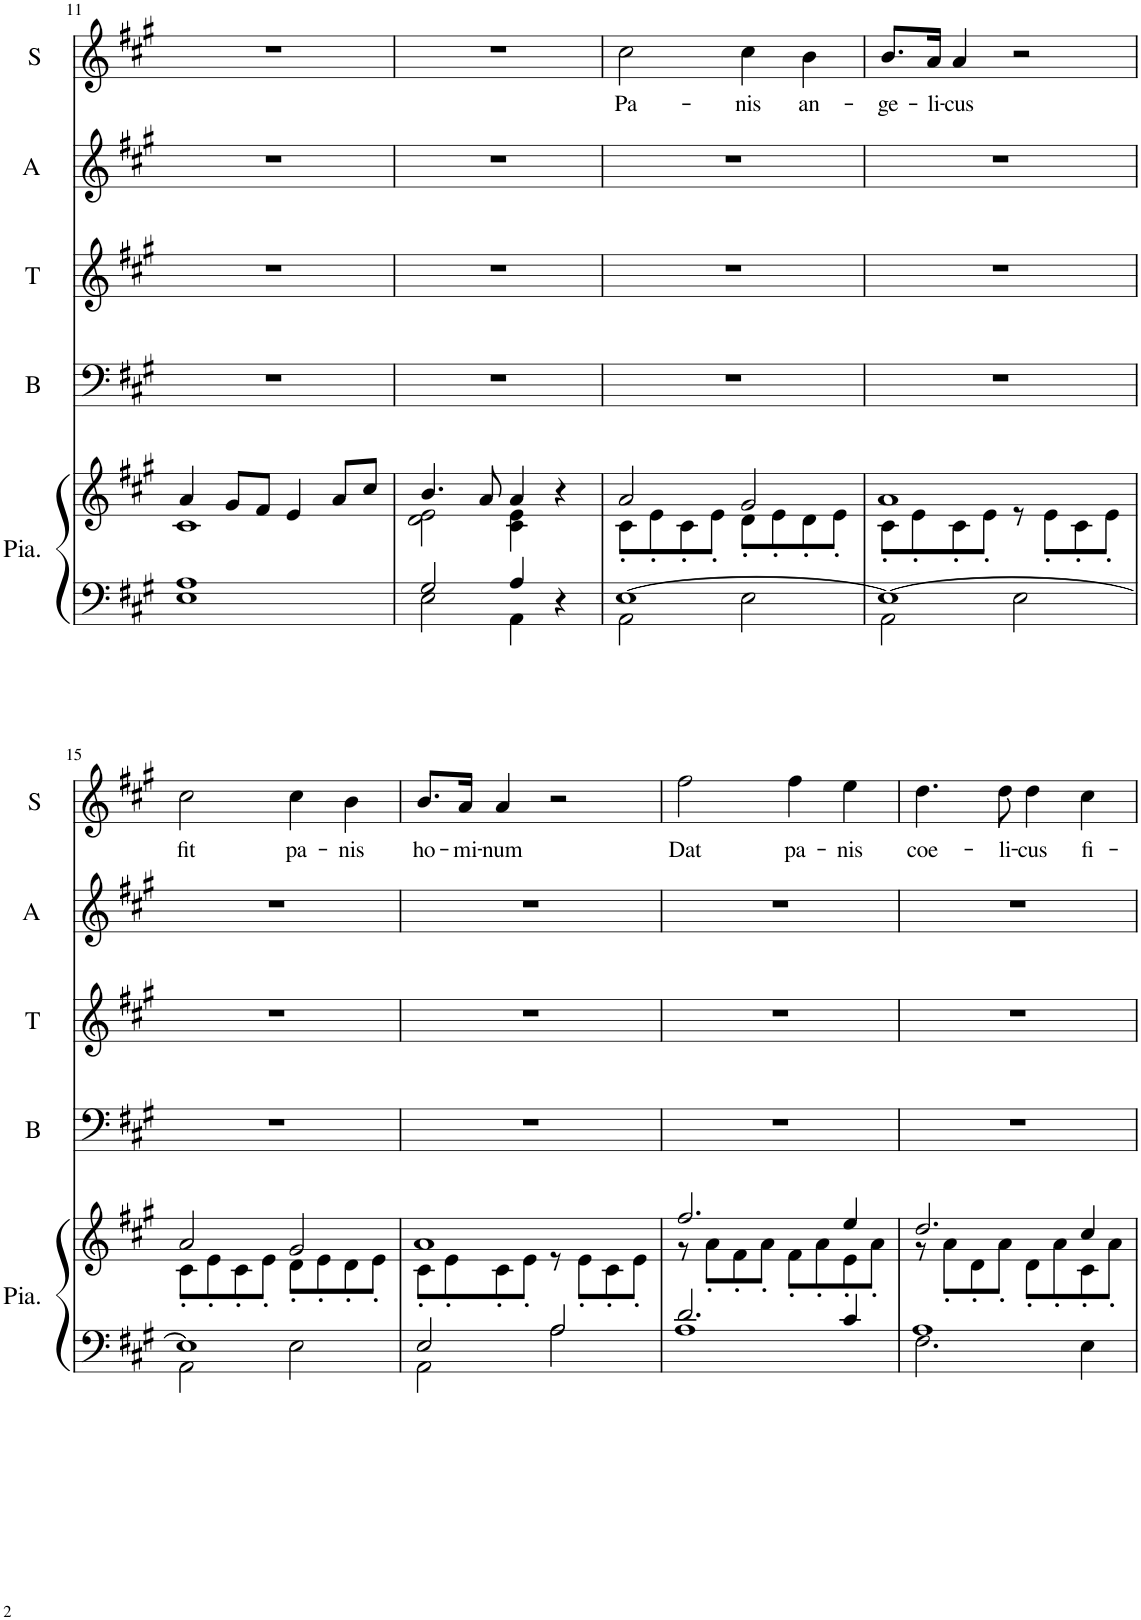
**kern	**kern	**kern	**kern	**kern	**kern	**text
*part5	*part5	*part4	*part3	*part2	*part1	*part1
*staff6	*staff5	*staff4	*staff3	*staff2	*staff1	*staff1
*I"Piano	*	*I"B	*I"T	*I"A	*I"S	*
*I'Pia.	*	*I'B	*I'T	*I'A	*I'S	*
!!LO:PB:g=z
*clefF4	*clefG2	*clefF4	*clefG2	*clefG2	*clefG2	*
*k[f#c#g#]	*k[f#c#g#]	*k[f#c#g#]	*k[f#c#g#]	*k[f#c#g#]	*k[f#c#g#]	*
*M4/4	*M4/4	*M4/4	*M4/4	*M4/4	*M4/4	*
=11	=11	=11	=11	=11	=11	=11
*^	*^	*	*	*	*	*
1A	1E	4a/	1c#	1r	1r	1r	1r	.
.	.	8g#/L	.	.	.	.	.	.
.	.	8f#/J	.	.	.	.	.	.
.	.	4e/	.	.	.	.	.	.
.	.	8a/L	.	.	.	.	.	.
.	.	8cc#/J	.	.	.	.	.	.
=12	=12	=12	=12	=12	=12	=12	=12	=12
2G#/	2E\	4.b/	2d\ 2e\	1r	1r	1r	1r	.
.	.	8a/	.	.	.	.	.	.
4A/	4AA\	4a/	4c#\ 4e\	.	.	.	.	.
4r	4ryy	4r	4ryy	.	.	.	.	.
=13	=13	=13	=13	=13	=13	=13	=13	=13
!	!	!	!	!	!	!	!	!LO:LY:b
[1E	2AA\	2a/	8c#'\L	1r	1r	1r	2cc#\	Pa-
.	.	.	8e'\	.	.	.	.	.
.	.	.	8c#'\	.	.	.	.	.
.	.	.	8e'\J	.	.	.	.	.
!	!	!	!	!	!	!	!	!LO:LY:b
.	2E\	2g#/	8d'\L	.	.	.	4cc#\	-nis
.	.	.	8e'\	.	.	.	.	.
!	!	!	!	!	!	!	!	!LO:LY:b
.	.	.	8d'\	.	.	.	4b\	an-
.	.	.	8e'\J	.	.	.	.	.
=14	=14	=14	=14	=14	=14	=14	=14	=14
!	!	!	!	!	!	!	!	!LO:LY:b
1E_	2AA\	1a	8c#'\L	1r	1r	1r	8.b/L	-ge-
.	.	.	8e'\	.	.	.	.	.
!	!	!	!	!	!	!	!	!LO:LY:b
.	.	.	.	.	.	.	16a/Jk	-li-
!	!	!	!	!	!	!	!	!LO:LY:b
.	.	.	8c#'\	.	.	.	4a/	-cus
.	.	.	8e'\J	.	.	.	.	.
.	2E\	.	8r	.	.	.	2r	.
.	.	.	8e'\L	.	.	.	.	.
.	.	.	8c#'\	.	.	.	.	.
.	.	.	8e'\J	.	.	.	.	.
!!LO:LB:g=z
=15	=15	=15	=15	=15	=15	=15	=15	=15
!	!	!	!	!	!	!	!	!LO:LY:b
1E]	2AA\	2a/	8c#'\L	1r	1r	1r	2cc#\	fit
.	.	.	8e'\	.	.	.	.	.
.	.	.	8c#'\	.	.	.	.	.
.	.	.	8e'\J	.	.	.	.	.
!	!	!	!	!	!	!	!	!LO:LY:b
.	2E\	2g#/	8d'\L	.	.	.	4cc#\	pa-
.	.	.	8e'\	.	.	.	.	.
!	!	!	!	!	!	!	!	!LO:LY:b
.	.	.	8d'\	.	.	.	4b\	-nis
.	.	.	8e'\J	.	.	.	.	.
=16	=16	=16	=16	=16	=16	=16	=16	=16
!	!	!	!	!	!	!	!	!LO:LY:b
2E/	2AA\	1a	8c#'\L	1r	1r	1r	8.b/L	ho-
.	.	.	8e'\	.	.	.	.	.
!	!	!	!	!	!	!	!	!LO:LY:b
.	.	.	.	.	.	.	16a/Jk	-mi-
!	!	!	!	!	!	!	!	!LO:LY:b
.	.	.	8c#'\	.	.	.	4a/	-num
.	.	.	8e'\J	.	.	.	.	.
2A/	2A\	.	8r	.	.	.	2r	.
.	.	.	8e'\L	.	.	.	.	.
.	.	.	8c#'\	.	.	.	.	.
.	.	.	8e'\J	.	.	.	.	.
=17	=17	=17	=17	=17	=17	=17	=17	=17
!	!	!	!	!	!	!	!	!LO:LY:b
2.d/	1A	2.ff#/	8r	1r	1r	1r	2ff#\	Dat
.	.	.	8a'\L	.	.	.	.	.
.	.	.	8f#'\	.	.	.	.	.
.	.	.	8a'\J	.	.	.	.	.
!	!	!	!	!	!	!	!	!LO:LY:b
.	.	.	8f#'\L	.	.	.	4ff#\	pa-
.	.	.	8a'\	.	.	.	.	.
!	!	!	!	!	!	!	!	!LO:LY:b
4c#/	.	4ee/	8e'\	.	.	.	4ee\	-nis
.	.	.	8a'\J	.	.	.	.	.
=18	=18	=18	=18	=18	=18	=18	=18	=18
!	!	!	!	!	!	!	!	!LO:LY:b
1A	2.F#\	2.dd/	8r	1r	1r	1r	4.dd\	coe-
.	.	.	8a'\L	.	.	.	.	.
.	.	.	8d'\	.	.	.	.	.
!	!	!	!	!	!	!	!	!LO:LY:b
.	.	.	8a'\J	.	.	.	8dd\	-li-
!	!	!	!	!	!	!	!	!LO:LY:b
.	.	.	8d'\L	.	.	.	4dd\	-cus
.	.	.	8a'\	.	.	.	.	.
!	!	!	!	!	!	!	!	!LO:LY:b
.	4E\	4cc#/	8c#'\	.	.	.	4cc#\	fi-
.	.	.	8a'\J	.	.	.	.	.
*v	*v	*	*	*	*	*	*	*
*	*v	*v	*	*	*	*	*
=	=	=	=	=	=	=
*-	*-	*-	*-	*-	*-	*-
